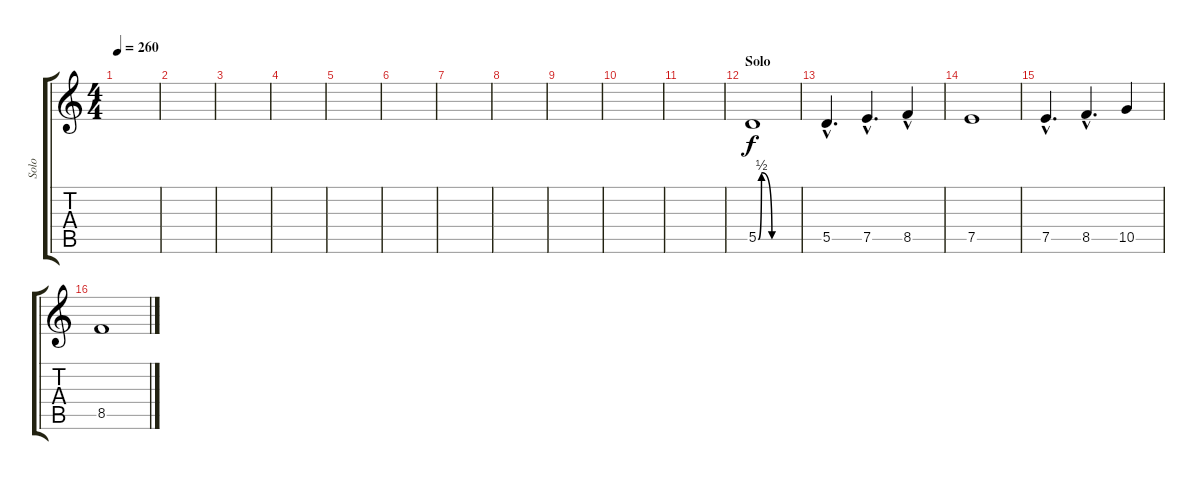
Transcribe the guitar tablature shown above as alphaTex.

\track ("Solo" "Solo") {instrument overdrivenguitar}
\staff {score tabs}
\tuning (E4 B3 G3 D3 A2 E2) {hide}
\ts (4 4)
\tempo 260
\clef g2
\ks c
|
|
|
|
|
|
|
|
|
|
|
\section ("" "Solo")
5.5{be (custom 0 0 5 2 21 0 45 0 60 0)}.1 |
5.5{hac}.4{d} 7.5{hac}.4{d} 8.5{hac}.4 |
7.5.1 |
7.5{hac}.4{d} 8.5{hac}.4{d} 10.5.4 |
8.5.1
